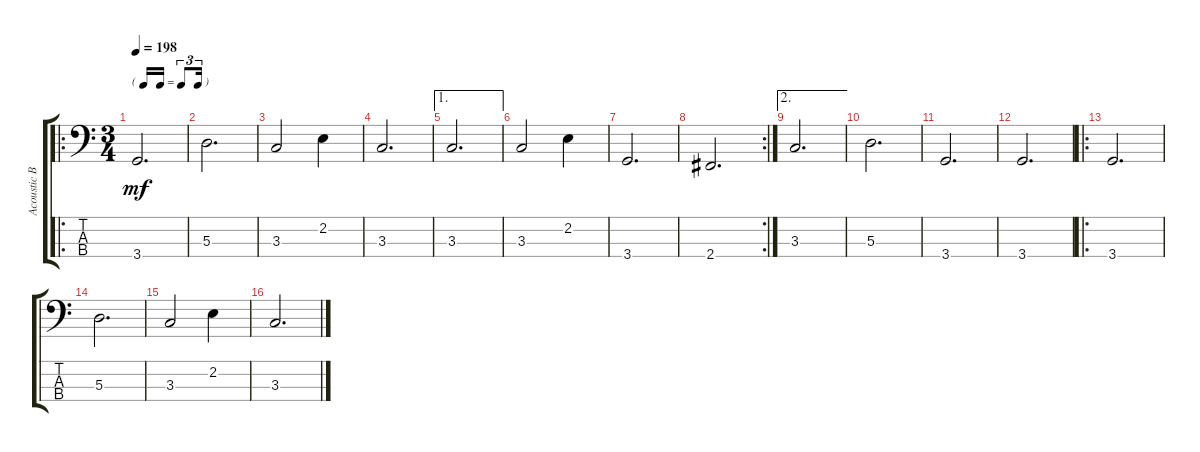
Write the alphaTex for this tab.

\track ("Acoustic Bass" "Acoustic B") {instrument acousticbass}
\staff {score tabs}
\tuning (G2 D2 A1 E1) {hide}
\ro
\ts (3 4)
\tf triplet16th
\tempo 198
\clef f4
\ks c
3.4.2{d dy mf} |
5.3.2{d} |
3.3.2 2.2.4 |
3.3.2{d} |
\ae 1
3.3.2{d} |
3.3.2 2.2.4 |
3.4.2{d} |
\rc 2
2.4.2{d} |
\ae 2
3.3.2{d} |
5.3.2{d} |
3.4.2{d} |
3.4.2{d} |
\ro
3.4.2{d} |
5.3.2{d} |
3.3.2 2.2.4 |
3.3.2{d}
